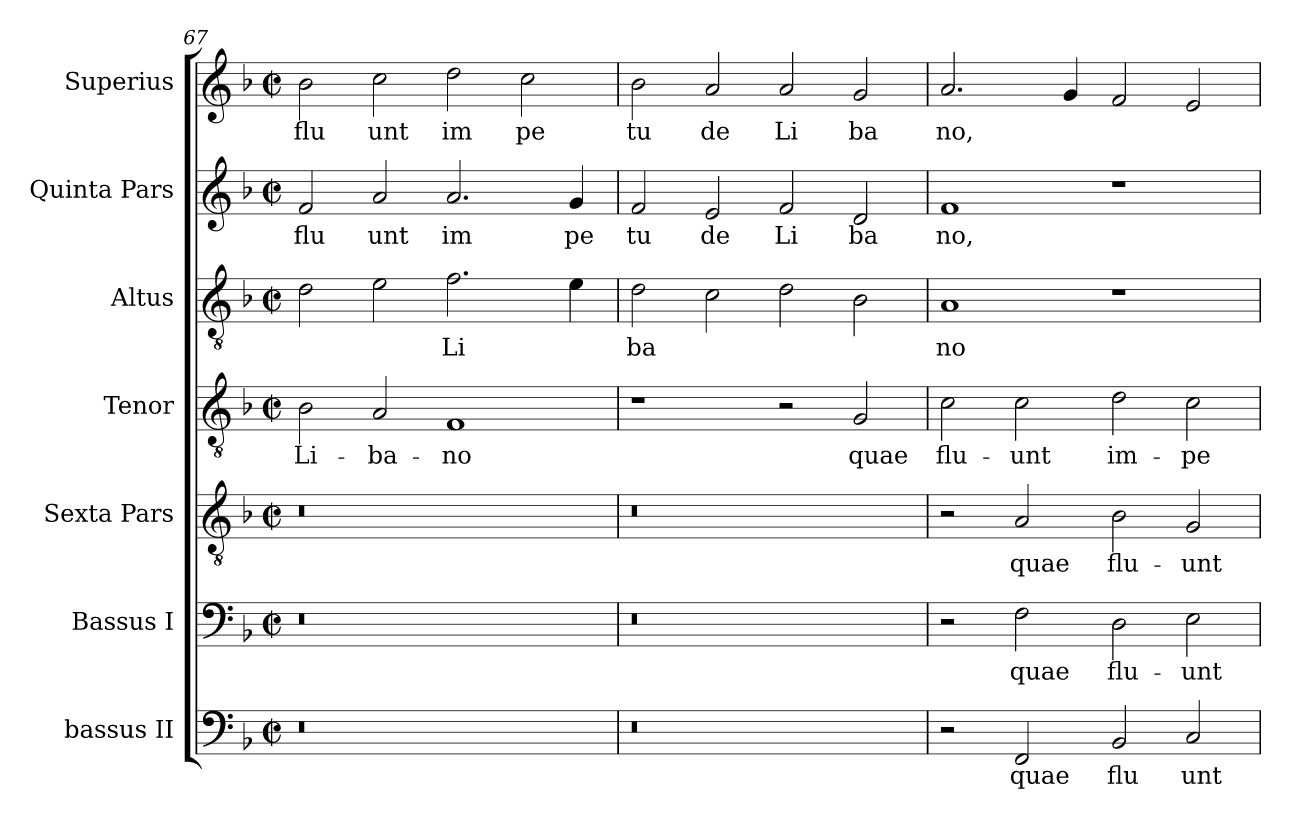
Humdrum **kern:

**kern	**text	**kern	**text	**kern	**text	**kern	**text	**kern	**text	**kern	**text	**kern	**text
*part7	*part7	*part6	*part6	*part5	*part5	*part4	*part4	*part3	*part3	*part2	*part2	*part1	*part1
*staff7	*staff7	*staff6	*staff6	*staff5	*staff5	*staff4	*staff4	*staff3	*staff3	*staff2	*staff2	*staff1	*staff1
*I"bassus II	*	*I"Bassus I	*	*I"Sexta Pars	*	*I"Tenor	*	*I"Altus	*	*I"Quinta Pars	*	*I"Superius	*
*clefF4	*	*clefF4	*	*clefGv2	*	*clefGv2	*	*clefGv2	*	*clefG2	*	*clefG2	*
*k[b-]	*	*k[b-]	*	*k[b-]	*	*k[b-]	*	*k[b-]	*	*k[b-]	*	*k[b-]	*
*F:	*	*F:	*	*F:	*	*F:	*	*F:	*	*F:	*	*F:	*
*M2/2	*	*M2/2	*	*M2/2	*	*M2/2	*	*M2/2	*	*M2/2	*	*M2/2	*
*met(c|)	*	*met(c|)	*	*met(c|)	*	*met(c|)	*	*met(c|)	*	*met(c|)	*	*met(c|)	*
=67	=67	=67	=67	=67	=67	=67	=67	=67	=67	=67	=67	=67	=67
!	!	!	!	!	!	!	!LO:LY:b:cj	!	!	!	!LO:LY:b:cj	!	!LO:LY:b:cj
0r	.	0r	.	0r	.	2B-\	Li-	2d\	.	2f/	flu	2b-\	flu
!	!	!	!	!	!	!	!LO:LY:b:cj	!	!	!	!LO:LY:b:cj	!	!LO:LY:b:cj
.	.	.	.	.	.	2A/	-ba-	2e\	.	2a/	unt	2cc\	unt
!	!	!	!	!	!	!	!LO:LY:b:cj	!	!LO:LY:b:cj	!	!LO:LY:b:cj	!	!LO:LY:b:cj
.	.	.	.	.	.	1F	-no	2.f\	Li	2.a/	im	2dd\	im
!	!	!	!	!	!	!	!	!	!	!	!	!	!LO:LY:b:cj
.	.	.	.	.	.	.	.	.	.	.	.	2cc\	pe
!	!	!	!	!	!	!	!	!	!	!	!LO:LY:b:cj	!	!
.	.	.	.	.	.	.	.	4e\	.	4g/	pe	.	.
=68	=68	=68	=68	=68	=68	=68	=68	=68	=68	=68	=68	=68	=68
!	!	!	!	!	!	!	!	!	!LO:LY:b:cj	!	!LO:LY:b:cj	!	!LO:LY:b:cj
0r	.	0r	.	0r	.	1r	.	2d\	ba	2f/	tu	2b-\	tu
!	!	!	!	!	!	!	!	!	!	!	!LO:LY:b:cj	!	!LO:LY:b:cj
.	.	.	.	.	.	.	.	2c\	.	2e/	de	2a/	de
!	!	!	!	!	!	!	!	!	!	!	!LO:LY:b:cj	!	!LO:LY:b:cj
.	.	.	.	.	.	2r	.	2d\	.	2f/	Li	2a/	Li
!	!	!	!	!	!	!	!LO:LY:b:cj	!	!	!	!LO:LY:b:cj	!	!LO:LY:b:cj
.	.	.	.	.	.	2G/	quae	2B-\	.	2d/	ba	2g/	ba
=69	=69	=69	=69	=69	=69	=69	=69	=69	=69	=69	=69	=69	=69
!	!	!	!	!	!	!	!LO:LY:b:cj	!	!LO:LY:b:cj	!	!LO:LY:b:cj	!	!LO:LY:b
2r	.	2r	.	2r	.	2c\	flu-	1A	no	1f	no,	2.a/	no,
!	!LO:LY:b:cj	!	!LO:LY:b:cj	!	!LO:LY:b:cj	!	!LO:LY:b:cj	!	!	!	!	!	!
2FF/	quae	2F\	quae	2A/	quae	2c\	-unt	.	.	.	.	.	.
.	.	.	.	.	.	.	.	.	.	.	.	4g/	.
!	!LO:LY:b:cj	!	!LO:LY:b:cj	!	!LO:LY:b:cj	!	!LO:LY:b:cj	!	!	!	!	!	!
2BB-/	flu	2D\	flu-	2B-\	flu-	2d\	im-	1r	.	1r	.	2f/	.
!	!LO:LY:b:cj	!	!LO:LY:b:cj	!	!LO:LY:b:cj	!	!LO:LY:b:cj	!	!	!	!	!	!
2C/	unt	2E\	-unt	2G/	-unt	2c\	-pe-	.	.	.	.	2e/	.
=	=	=	=	=	=	=	=	=	=	=	=	=	=
*-	*-	*-	*-	*-	*-	*-	*-	*-	*-	*-	*-	*-	*-
